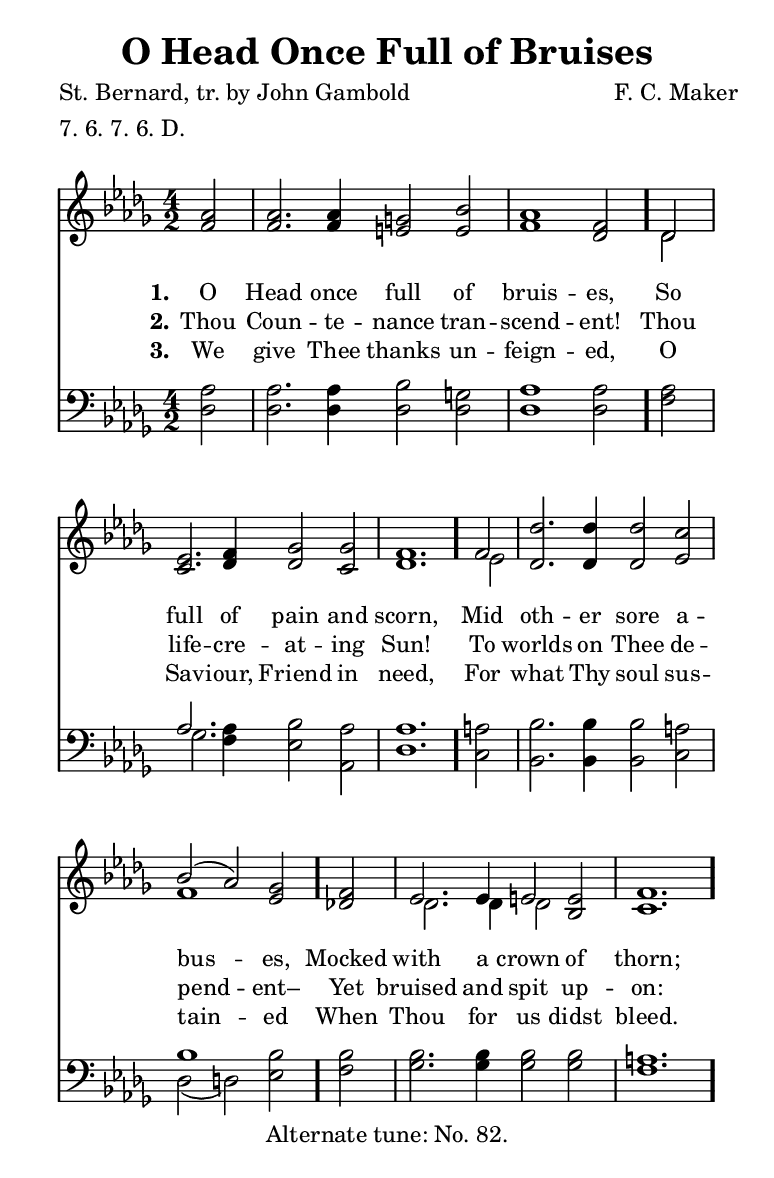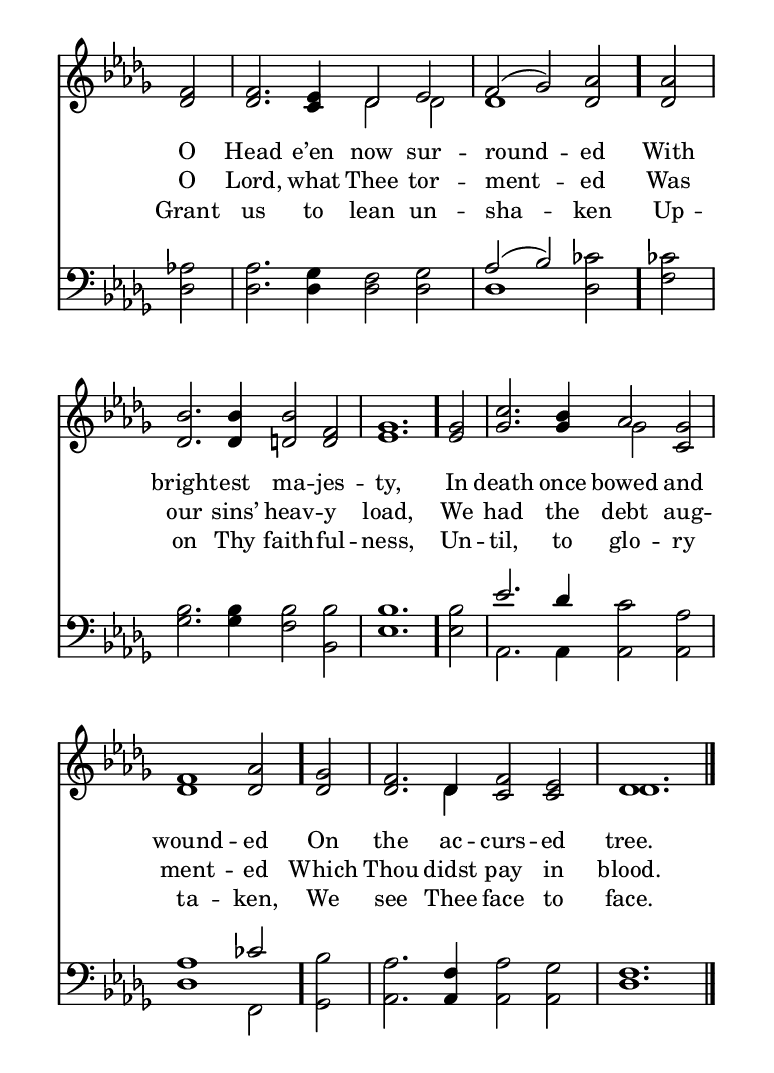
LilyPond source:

\include "common/global.ily"
\paper {
  \include "common/paper.ily"
  oddFooterMarkup = \markup { \fill-line { \on-the-fly \first-page "Alternate tune: No. 82." } }
}

\header{
  hymnnumber = "181"
  title = "O Head Once Full of Bruises"
  tunename = "St. Christopher"
  meter = "7. 6. 7. 6. D."
  poet = "St. Bernard, tr. by John Gambold"
  composer = "F. C. Maker"
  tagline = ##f
}

global = {
  \include "common/overrides.ily"
  \override Staff.TimeSignature.style = #'numbered
  \time 4/2
  \override Score.MetronomeMark.transparent = ##t % hide all fermata changes too
  \tempo 2=80
  \key des \major
  \partial 2
  \autoBeamOff
}

notesSoprano = {
\global
\relative c'' {

  aes2 | aes2. aes4 g2 bes | aes1 f2
  des2 | ees2. f4 ges2 ges | f1.
  f2 | des'2. des4 des2 c | bes( aes) ges
  f2 | ees2. ees4 e2 e | f1.
  f2 | f2. ees4 des2 ees | f( ges) aes
  aes2 | bes2. bes4 bes2 f | ges1.
  ges2 | c2. bes4 aes2 ges | f1 aes2
  ges2 | f2. des4 f2 ees | des1.

  \bar "|."

}
}

notesAlto = {
\global
\relative e' {

  f2 | f2. f4 e2 e | f1 des2
  des2 | c2. des4 des2 c | des1.
  ees2 | des2. des4 des2 ees | f1 ees2
  des!2 | des2. des4 des2 bes | c1.
  des2 | des2. c4 des2 des | des1 des2
  des2 | des2. des4 d2 d | ees1.
  ees2 | ges2. ges4 ges2 c, | des1 des2
  des2 | des2. des4 c2 c | des1.

}
}

notesTenor = {
\global
\relative a {

  aes2 | aes2. aes4 bes2 g | aes1 aes2
  aes2 | aes2. aes4 bes2 aes | aes1.
  a2 | bes2. bes4 bes2 a | bes1 bes2
  bes2 | bes2. bes4 bes2 bes | a1.
  aes!2 | aes2. ges4 f2 ges | aes( bes) ces
  ces!2 | bes2. bes4 bes2 bes | bes1.
  bes2 | ees2. des4 c2 aes | aes1 ces2
  bes2 | aes2. f4 aes2 ges | f1.

}
}

notesBass = {
\global
\relative f {

  des2 | des2. des4 des2 des | des1 des2
  f2 | ges2. f4 ees2 aes, | des1.
  c2 | bes2. bes4 bes2 c | des( d) ees
  f2 | ges2. ges4 ges2 ges | f1.
  des2 | des2. des4 des2 des | des1 des2
  f2 | ges2. ges4 f2 bes,2 | ees1.
  ees2 | aes,2. aes4 aes2 aes | des1 f,2
  ges2 | aes2. aes4 aes2 aes | des1.

}
}

wordsA = \lyricmode {
\set stanza = "1."

O Head once full of bruis -- es, \bar "."
So full of pain and scorn, \bar "."
Mid oth -- er sore a -- bus -- es, \bar "."
Mocked with a crown of thorn; \bar "."
O Head e’en now sur -- round -- ed \bar "."
With bright -- est ma -- jes -- ty, \bar "."
In death once bowed and wound -- ed \bar "."
On the ac -- curs -- ed tree. \bar "." % XXX blue book puts full stop here but the sentence hasn't ended

}

wordsB = \lyricmode {
\set stanza = "2."

Thou Coun -- te -- nance tran -- scend -- ent!
Thou life -- cre -- at -- ing Sun!
To worlds on Thee de -- pend -- ent–
Yet bruised and spit up -- on:
O Lord, what Thee tor -- ment -- ed
Was our sins’ heav -- y load,
We had the debt aug -- ment -- ed
Which Thou didst pay in blood.

}

wordsC = \lyricmode {
\set stanza = "3."

We give Thee thanks un -- feign -- ed,
O Sav -- iour, Friend in need,
For what Thy soul sus -- tain -- ed
When Thou for us didst bleed.
Grant us to lean un -- sha -- ken
Up -- on Thy faith -- ful -- ness,
Un -- til, to glo -- ry ta -- ken,
We see Thee face to face.

}

\score {
  \context ChoirStaff <<
    \context Staff = upper <<
      \set Staff.autoBeaming = ##f
      \set ChoirStaff.systemStartDelimiter = #'SystemStartBar
      \set ChoirStaff.printPartCombineTexts = ##f
      \partcombine #'(2 . 9) \notesSoprano \notesAlto
      \context NullVoice = sopranos { \voiceOne << \notesSoprano >> }
      \context NullVoice = altos { \voiceTwo << \notesAlto >> }
      \context Lyrics = one   \lyricsto sopranos \wordsA
      \context Lyrics = two   \lyricsto sopranos \wordsB
      \context Lyrics = three \lyricsto sopranos \wordsC
    >>
    \context Staff = men <<
      \set Staff.autoBeaming = ##f
      \clef bass
      \set ChoirStaff.printPartCombineTexts = ##f
      \partcombine #'(2 . 9) \notesTenor \notesBass
      \context NullVoice = tenors { \voiceOne << \notesTenor >> }
      \context NullVoice = basses { \voiceTwo << \notesBass >> }
    >>
  >>
  \layout {
    \include "common/layout.ily"
  }
  \midi{
    \include "common/midi.ily"
  }
}

\version "2.19.49"  % necessary for upgrading to future LilyPond versions.

% vi:set et ts=2 sw=2 ai nocindent syntax=lilypond:
